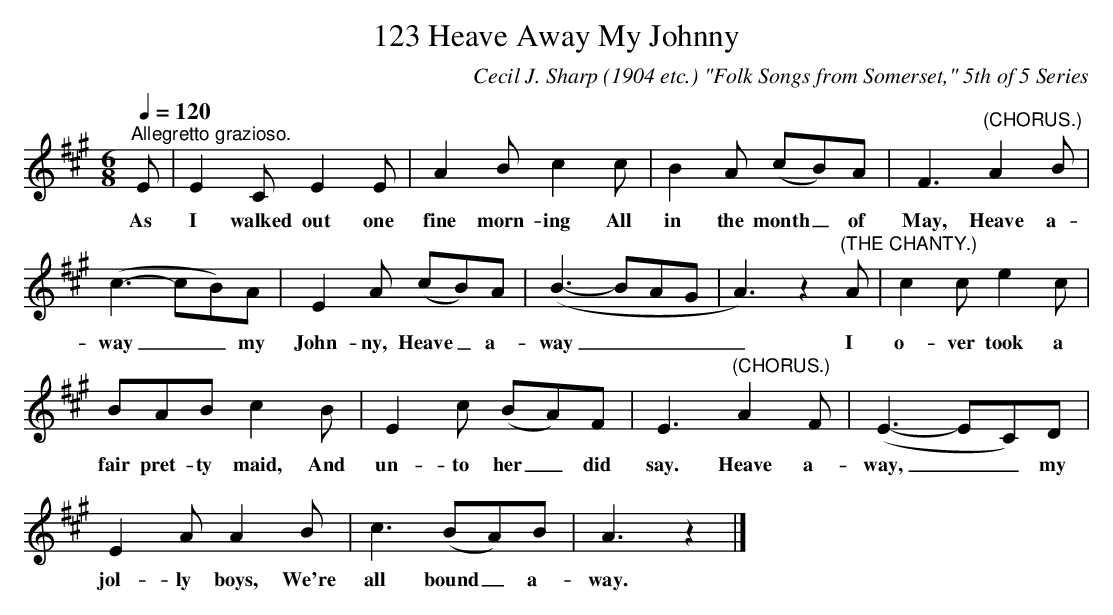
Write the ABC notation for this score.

X:1
T:123 Heave Away My Johnny
C:Cecil J. Sharp (1904 etc.) "Folk Songs from Somerset," 5th of 5 Series
L:1/8
Q:1/4=120
M:6/8
K:A
"^Allegretto grazioso. " E | E2 C E2 E | A2 B c2 c | B2 A (cB)A | F3"^(CHORUS.)" A2 B |$
w: As|I walked out one|fine morn- ing All|in the month _ of|May, Heave a-|
(c3- cB)A | E2 A (cB)A | (B3- BAG | A3) z2"^(THE CHANTY.)" A | c2 c e2 c |$ BAB c2 B |
w: way _ _ my|John- ny, Heave _ a-|way _ _ _|_ I|o- ver took a|fair pret- ty maid, And|
E2 c (BA)F | E3"^(CHORUS.)" A2 F | (E3- EC)D |$ E2 A A2 B | c3 (BA)B | A3 z2 |]
w: un- to her _ did|say. Heave a-|way, _ _ my|jol- ly boys, We're|all bound _ a-|way.|
